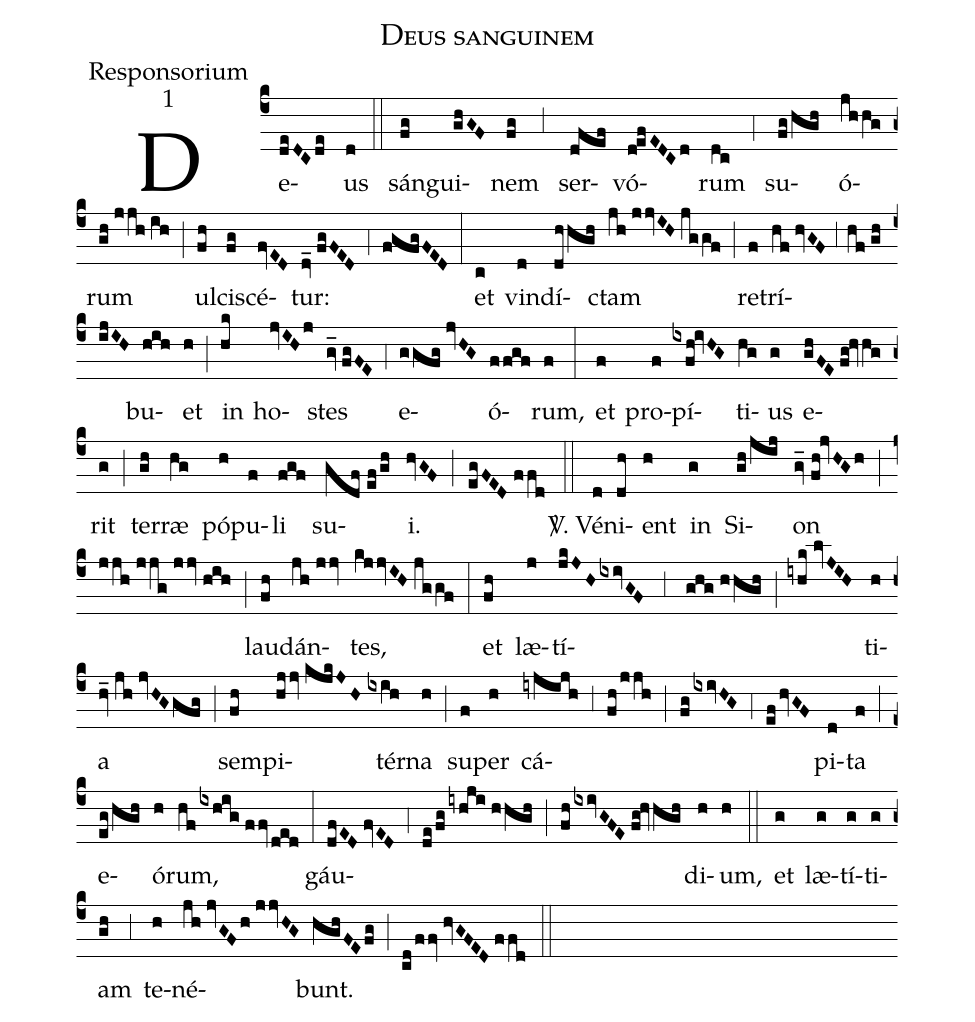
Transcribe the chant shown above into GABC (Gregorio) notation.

name:Deus sanguinem;
office-part:Responsorium;
mode:1;
%%
(c4) De(deDCde)us(d) (::)
sán(fg)gui(ghGF)nem(fg) (,3) ser(dfef)vó(d!efEDCd)rum(dc) (,4) su(fg/hgh)ó(jhhg)rum(gh//jjh//ih) (;) ul(fh)ci(fg)scé(fvED)tur:(dv_//fgFED) (,4) (fgfgFED) (:)
et(c) vin(d)dí(dhhgh)ctam(jh//jjvIH//jggf) (;) re(f)trí(hf//hvGF,3hf//gh/ijIH)bu(hih)et(h) (;) in(hk) ho(jvIHj)stes(gv_//fgFE) (,4) e(ggfg//jvHG)ó(ffgf)rum,(f) (:)
et(f) pro(f)pí(ixfh!ivHG)ti(hg)us(g) e(ghFE//fg!hvhg)rit(g) (;) ter(gh)ræ(hg) pó(h)pu(f)li(fgf) su(gdf//ef/gh)i.(hvGF) (;) (egFED//ffd) (::)

<sp>V/</sp>. Vé(d)ni(dh)ent(h) in(g) Si(gh/jij)on(gv_//fh!jvHGh) (;) (jjh//jjg//jjv//hih) (;) lau(fh)dán(jh//jjv)tes,(kjjvIH//jggf) (:)
et(fh) læ(j)tí(jkJH/ixivGF,3ghg//hhgh)(;)(iyhk//lvJIH)ti(h)a(hv_//jh//jvHGgfg) (;) sem(fh)pi(hjjv//kjkJH)tér(ixih)na(h) (;) su(f)per(h) cá(iyjijh)(,3)(fh/jjh)(;)(fg/ixivHG)(,4)(ef/hvGF)pi(d)ta(f) (;) e(eg/hgh)ó(h)rum,(hf/ixhig//ffv/ded) (:)
gáu(dfED//fvED)(,4)(de/fg/iyhji//hhgh)(;)(fh/ixivGFE//fg!hvhgh)di(h)um,(h) (::)
et(g) læ(g)tí(g)ti(g)am(gh) (,3) te(h)né(jh//jvGFh//jjvHG)bunt.(hghFE/fg) (;) (cd/ffv//hvGFED//ffd) (::)
